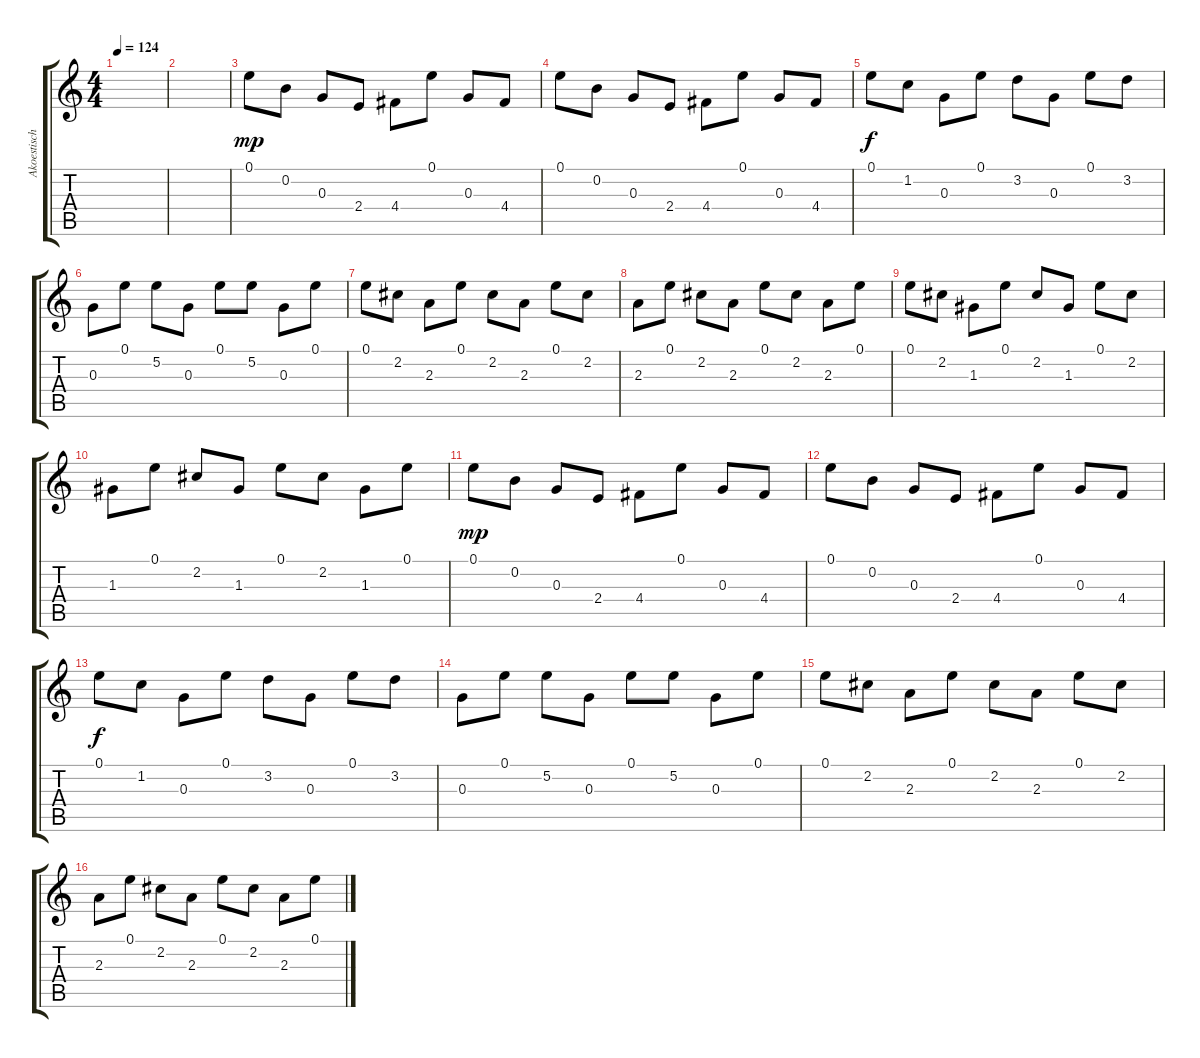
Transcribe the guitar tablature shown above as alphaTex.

\track ("Akoestische gitaar" "Akoestisch") {instrument acousticguitarsteel}
\staff {score tabs}
\tuning (E4 B3 G3 D3 A2 E2) {hide}
\ts (4 4)
\tempo 124
\clef g2
\ks c
|
|
0.1.8{dy mp} 0.2.8 0.3.8 2.4.8 4.4.8 0.1.8 0.3.8 4.4.8 |
0.1.8 0.2.8 0.3.8 2.4.8 4.4.8 0.1.8 0.3.8 4.4.8 |
0.1.8{dy f} 1.2.8 0.3.8 0.1.8 3.2.8 0.3.8 0.1.8 3.2.8 |
0.3.8 0.1.8 5.2.8 0.3.8 0.1.8 5.2.8 0.3.8 0.1.8 |
0.1.8 2.2.8 2.3.8 0.1.8 2.2.8 2.3.8 0.1.8 2.2.8 |
2.3.8 0.1.8 2.2.8 2.3.8 0.1.8 2.2.8 2.3.8 0.1.8 |
0.1.8 2.2.8 1.3.8 0.1.8 2.2.8 1.3.8 0.1.8 2.2.8 |
1.3.8 0.1.8 2.2.8 1.3.8 0.1.8 2.2.8 1.3.8 0.1.8 |
0.1.8{dy mp} 0.2.8 0.3.8 2.4.8 4.4.8 0.1.8 0.3.8 4.4.8 |
0.1.8 0.2.8 0.3.8 2.4.8 4.4.8 0.1.8 0.3.8 4.4.8 |
0.1.8{dy f} 1.2.8 0.3.8 0.1.8 3.2.8 0.3.8 0.1.8 3.2.8 |
0.3.8 0.1.8 5.2.8 0.3.8 0.1.8 5.2.8 0.3.8 0.1.8 |
0.1.8 2.2.8 2.3.8 0.1.8 2.2.8 2.3.8 0.1.8 2.2.8 |
2.3.8 0.1.8 2.2.8 2.3.8 0.1.8 2.2.8 2.3.8 0.1.8
